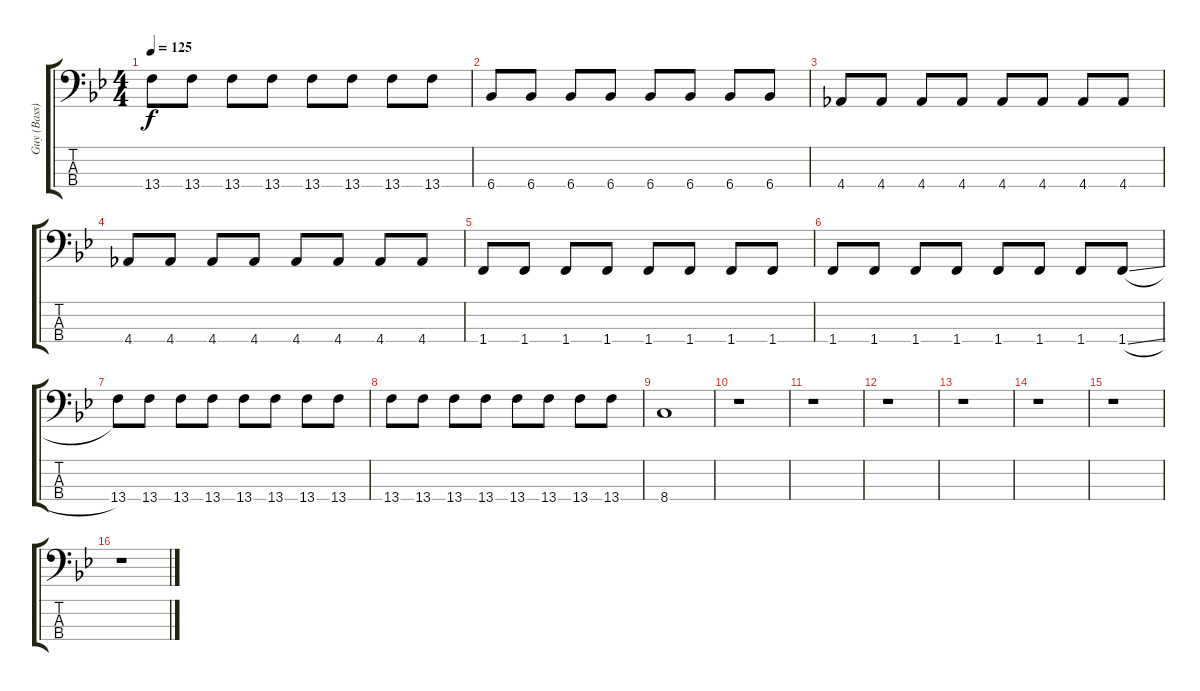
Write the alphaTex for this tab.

\track ("Guy (Bass)" "Guy (Bass)") {instrument electricbassfinger}
\staff {score tabs}
\tuning (G2 D2 A1 E1) {hide}
\ts (4 4)
\tempo 125
\clef f4
\ks bb
13.4.8{dy f} 13.4.8 13.4.8 13.4.8 13.4.8 13.4.8 13.4.8 13.4.8 |
6.4.8 6.4.8 6.4.8 6.4.8 6.4.8 6.4.8 6.4.8 6.4.8 |
4.4.8 4.4.8 4.4.8 4.4.8 4.4.8 4.4.8 4.4.8 4.4.8 |
4.4.8 4.4.8 4.4.8 4.4.8 4.4.8 4.4.8 4.4.8 4.4.8 |
1.4.8 1.4.8 1.4.8 1.4.8 1.4.8 1.4.8 1.4.8 1.4.8 |
1.4.8 1.4.8 1.4.8 1.4.8 1.4.8 1.4.8 1.4.8 1.4{sl}.8 |
13.4.8 13.4.8 13.4.8 13.4.8 13.4.8 13.4.8 13.4.8 13.4.8 |
13.4.8 13.4.8 13.4.8 13.4.8 13.4.8 13.4.8 13.4.8 13.4.8 |
8.4.1 |
r.1 |
r.1 |
r.1 |
r.1 |
r.1 |
r.1 |
r.1
